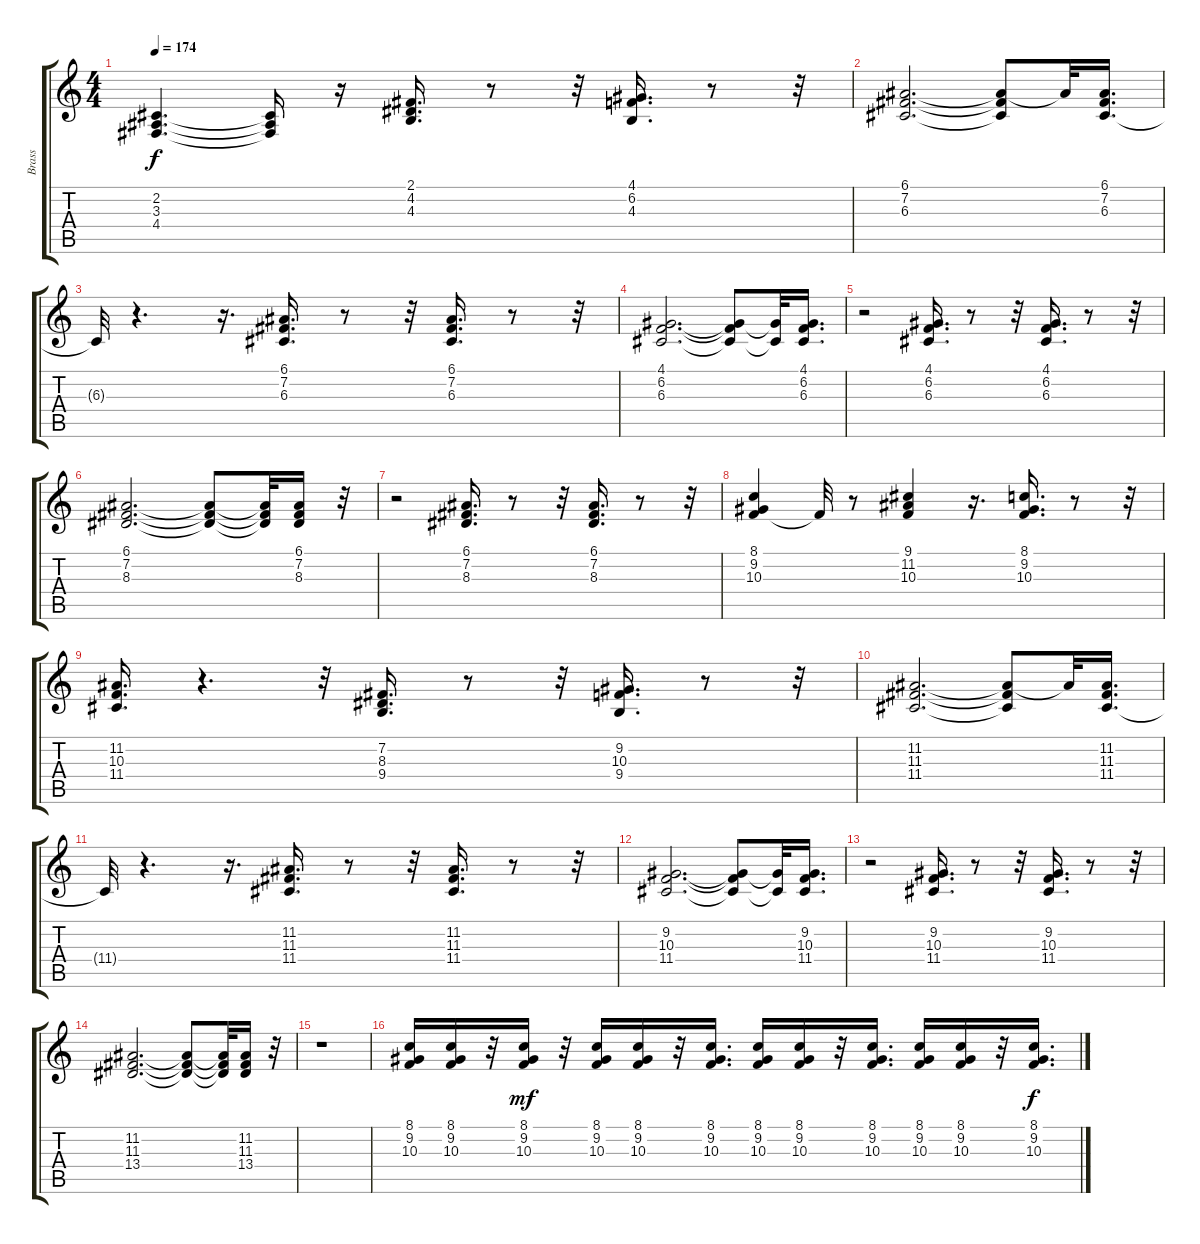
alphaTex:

\track ("Brass" "Brass") {instrument synthbrass1}
\staff {score tabs}
\tuning (E4 B3 G3 D3 A2 E2) {hide}
\ts (4 4)
\tempo 174
\clef g2
\ks c
(2.2 3.3 4.4).4{d dy f} (2.2{t} 3.3{t} 4.4{t}).16 r.16 (2.1 4.2 4.3).16{d} r.8 r.32 (4.1 6.2 4.3).16{d} r.8 r.32 |
(6.1 7.2 6.3).2{d} (6.1{t} 7.2{t} 6.3{t}).8 6.1{t}.32 (6.1 7.2 6.3).16{d} |
6.3{t}.32 r.4{d} r.16{d} (6.1 7.2 6.3).16{d} r.8 r.32 (6.1 7.2 6.3).16{d} r.8 r.32 |
(4.1 6.2 6.3).2{d} (4.1{t} 6.2{t} 6.3{t}).8 (4.1{t} 6.3{t}).32 (4.1 6.2 6.3).16{d} |
r.2 (4.1 6.2 6.3).16{d} r.8 r.32 (4.1 6.2 6.3).16{d} r.8 r.32 |
(6.1 7.2 8.3).2{d} (6.1{t} 7.2{t} 8.3{t}).8 (6.1{t} 7.2{t} 8.3{t}).32 (6.1 7.2 8.3).16 r.32 |
r.2 (6.1 7.2 8.3).16{d} r.8 r.32 (6.1 7.2 8.3).16{d} r.8 r.32 |
(8.1 9.2 10.3).4 10.3{t}.32 r.8 (9.1 11.2 10.3).4 r.16{d} (8.1 9.2 10.3).16{d} r.8 r.32 |
(11.2 10.3 11.4).16{d} r.4{d} r.32 (7.2 8.3 9.4).16{d} r.8 r.32 (9.2 10.3 9.4).16{d} r.8 r.32 |
(11.2 11.3 11.4).2{d} (11.2{t} 11.3{t} 11.4{t}).8 11.2{t}.32 (11.2 11.3 11.4).16{d} |
11.4{t}.32 r.4{d} r.16{d} (11.2 11.3 11.4).16{d} r.8 r.32 (11.2 11.3 11.4).16{d} r.8 r.32 |
(9.2 10.3 11.4).2{d} (9.2{t} 10.3{t} 11.4{t}).8 (9.2{t} 11.4{t}).32 (9.2 10.3 11.4).16{d} |
r.2 (9.2 10.3 11.4).16{d} r.8 r.32 (9.2 10.3 11.4).16{d} r.8 r.32 |
(11.2 11.3 13.4).2{d} (11.2{t} 11.3{t} 13.4{t}).8 (11.2{t} 11.3{t} 13.4{t}).32 (11.2 11.3 13.4).16 r.32 |
r.1 |
(8.1 9.2 10.3).16 (8.1 9.2 10.3).16 r.32 (8.1 9.2 10.3).16{dy mf} r.32 (8.1 9.2 10.3).16 (8.1 9.2 10.3).16 r.32 (8.1 9.2 10.3).16{d} (8.1 9.2 10.3).16 (8.1 9.2 10.3).16 r.32 (8.1 9.2 10.3).16{d} (8.1 9.2 10.3).16 (8.1 9.2 10.3).16 r.32 (8.1 9.2 10.3).16{d dy f}
